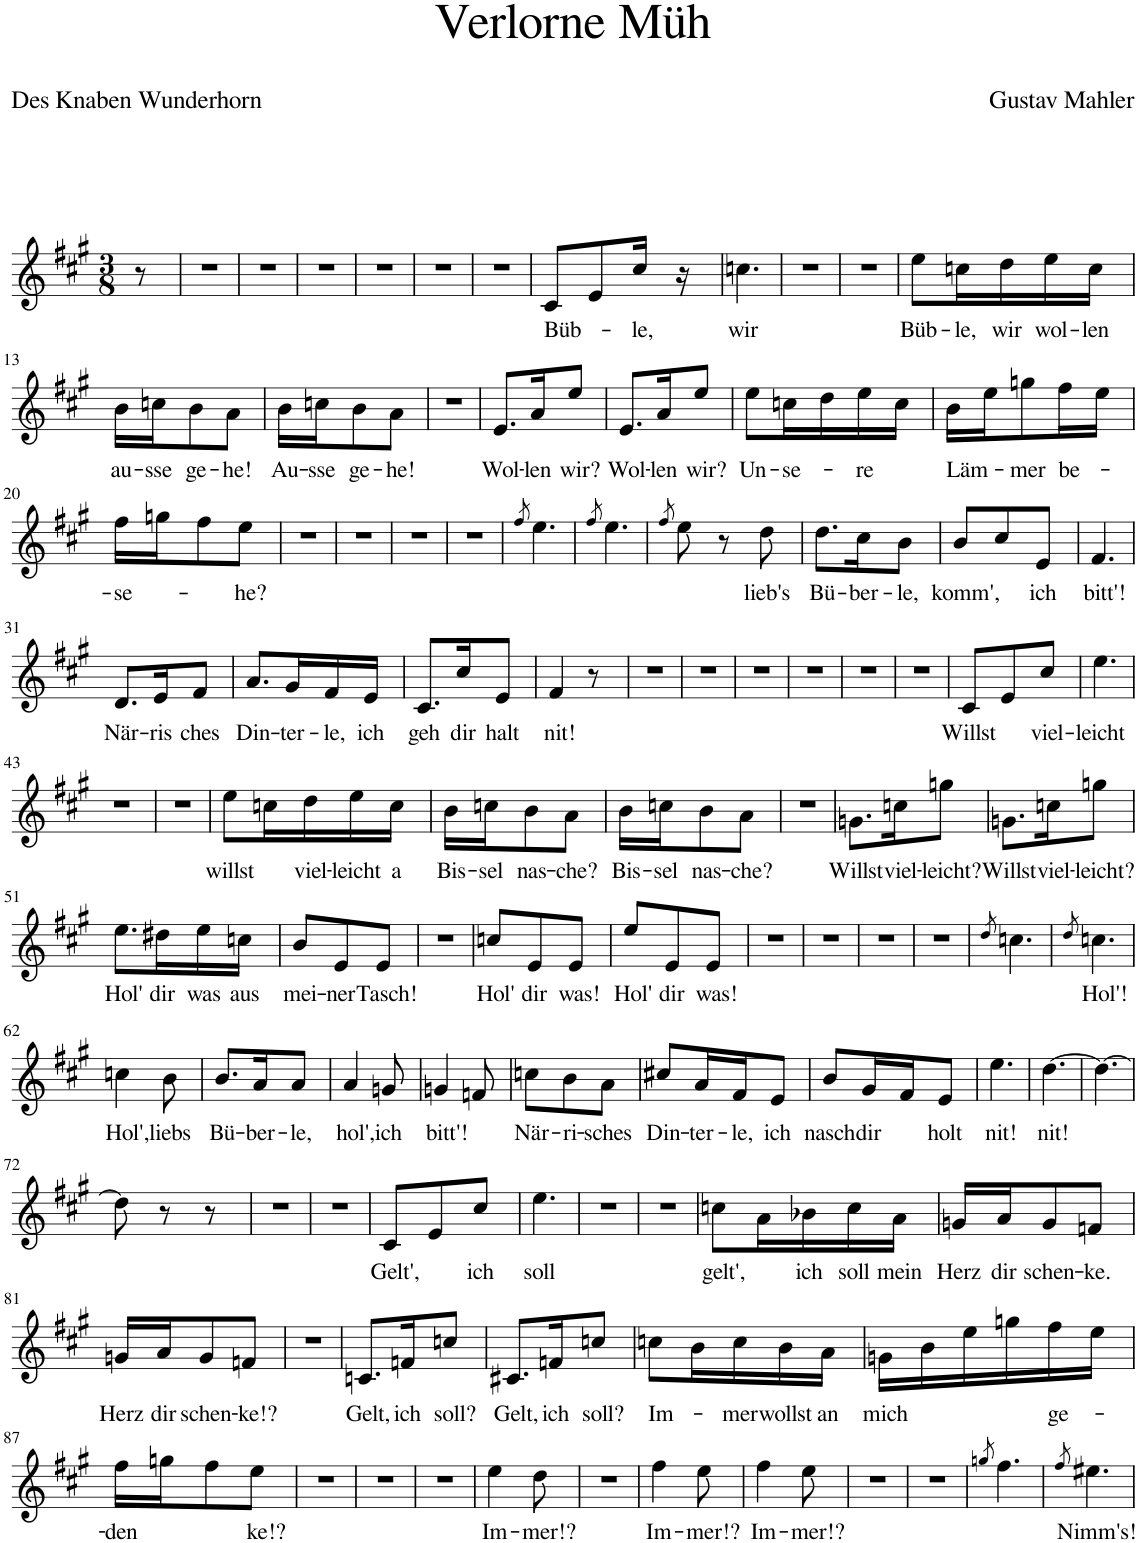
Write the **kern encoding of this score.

**kern	**text
*part1	*part1
*staff1	*staff1
*I"Piano	*
*I'Pno	*
*clefG2	*
*k[f#c#g#]	*
*M3/8	*
=1	=1
8r	.
=2	=2
4.r	.
=3	=3
4.r	.
=4	=4
4.r	.
=5	=5
4.r	.
=6	=6
4.r	.
=7	=7
4.r	.
=8	=8
!	!LO:LY:b
8c#/L	Büb-
8e/	.
!	!LO:LY:b
16cc#/Jk	-le,
16r	.
=9	=9
!	!LO:LY:b
4.ccn\	wir
=10	=10
4.r	.
=11	=11
4.r	.
=12	=12
!	!LO:LY:b
8ee\L	Büb-
!	!LO:LY:b
16ccn\L	-le,
!	!LO:LY:b
16dd\	wir
!	!LO:LY:b
16ee\	wol-
!	!LO:LY:b
16cc\JJ	-len
!!LO:LB:g=z
=13	=13
!	!LO:LY:b
16b\LL	au-
!	!LO:LY:b
16ccn\J	-sse
!	!LO:LY:b
8b\	ge-
!	!LO:LY:b
8a\J	-he!
=14	=14
!	!LO:LY:b
16b\LL	Au-
!	!LO:LY:b
16ccn\J	-sse
!	!LO:LY:b
8b\	ge-
!	!LO:LY:b
8a\J	-he!
=15	=15
4.r	.
=16	=16
!	!LO:LY:b
8.e/L	Wol-
!	!LO:LY:b
16a/K	-len
!	!LO:LY:b
8ee/J	wir?
=17	=17
!	!LO:LY:b
8.e/L	Wol-
!	!LO:LY:b
16a/K	-len
!	!LO:LY:b
8ee/J	wir?
=18	=18
!	!LO:LY:b
8ee\L	Un-
!	!LO:LY:b
16ccn\L	-se-
16dd\	.
!	!LO:LY:b
16ee\	-re
16cc\JJ	.
=19	=19
!	!LO:LY:b
16b\LL	Läm-
16ee\J	.
!	!LO:LY:b
8ggn\	-mer
!	!LO:LY:b
16ff#\L	be-
16ee\JJ	.
!!LO:LB:g=z
=20	=20
!	!LO:LY:b
16ff#\LL	-se-
16ggn\J	.
8ff#\	.
!	!LO:LY:b
8ee\J	-he?
=21	=21
4.r	.
=22	=22
4.r	.
=23	=23
4.r	.
=24	=24
4.r	.
=25	=25
8qff#/	.
4.ee\	.
=26	=26
8qff#/	.
4.ee\	.
=27	=27
8qff#/	.
8ee\	.
8r	.
!	!LO:LY:b
8dd\	lieb's
=28	=28
!	!LO:LY:b
8.dd\L	Bü-
!	!LO:LY:b
16cc#\K	-ber-
!	!LO:LY:b
8b\J	-le,
=29	=29
!	!LO:LY:b
8b/L	komm',
8cc#/	.
!	!LO:LY:b
8e/J	ich
=30	=30
!	!LO:LY:b
4.f#/	bitt'!
!!LO:LB:g=z
=31	=31
!	!LO:LY:b
8.d/L	När-
!	!LO:LY:b
16e/K	ris
!	!LO:LY:b
8f#/J	-ches
=32	=32
!	!LO:LY:b
8.a/L	Din-
!	!LO:LY:b
16g#/L	-ter-
!	!LO:LY:b
16f#/	-le,
!	!LO:LY:b
16e/JJ	ich
=33	=33
!	!LO:LY:b
8.c#/L	geh
!	!LO:LY:b
16cc#/K	dir
!	!LO:LY:b
8e/J	halt
=34	=34
!	!LO:LY:b
4f#/	nit!
8r	.
=35	=35
4.r	.
=36	=36
4.r	.
=37	=37
4.r	.
=38	=38
4.r	.
=39	=39
4.r	.
=40	=40
4.r	.
=41	=41
!	!LO:LY:b
8c#/L	Willst
8e/	.
!	!LO:LY:b
8cc#/J	viel-
=42	=42
!	!LO:LY:b
4.ee\	-leicht
!!LO:LB:g=z
=43	=43
4.r	.
=44	=44
4.r	.
=45	=45
!	!LO:LY:b
8ee\L	willst
16ccn\L	.
!	!LO:LY:b
16dd\	viel-
!	!LO:LY:b
16ee\	-leicht
!	!LO:LY:b
16cc\JJ	a
=46	=46
!	!LO:LY:b
16b\LL	Bis-
!	!LO:LY:b
16ccn\J	-sel
!	!LO:LY:b
8b\	nas-
!	!LO:LY:b
8a\J	-che?
=47	=47
!	!LO:LY:b
16b\LL	Bis-
!	!LO:LY:b
16ccn\J	-sel
!	!LO:LY:b
8b\	nas-
!	!LO:LY:b
8a\J	-che?
=48	=48
4.r	.
=49	=49
!	!LO:LY:b
8.gn\L	Willst
!	!LO:LY:b
16ccn\K	viel-
!	!LO:LY:b
8ggn\J	-leicht?
=50	=50
!	!LO:LY:b
8.gn\L	Willst
!	!LO:LY:b
16ccn\K	viel-
!	!LO:LY:b
8ggn\J	-leicht?
!!LO:LB:g=z
=51	=51
!	!LO:LY:b
8.ee\L	Hol'
!	!LO:LY:b
16dd#X\L	dir
!	!LO:LY:b
16ee\	was
!	!LO:LY:b
16ccn\JJ	aus
=52	=52
!	!LO:LY:b
8b/L	mei-
!	!LO:LY:b
8e/	-ner
!	!LO:LY:b
8e/J	Tasch!
=53	=53
4.r	.
=54	=54
!	!LO:LY:b
8ccn/L	Hol'
!	!LO:LY:b
8e/	dir
!	!LO:LY:b
8e/J	was!
=55	=55
!	!LO:LY:b
8ee/L	Hol'
!	!LO:LY:b
8e/	dir
!	!LO:LY:b
8e/J	was!
=56	=56
4.r	.
=57	=57
4.r	.
=58	=58
4.r	.
=59	=59
4.r	.
=60	=60
8qdd/	.
4.ccn\	.
=61	=61
8qdd/	.
!	!LO:LY:b
4.ccn\	Hol'!
!!LO:LB:g=z
=62	=62
!	!LO:LY:b
4ccn\	Hol',
!	!LO:LY:b
8b\	liebs
=63	=63
!	!LO:LY:b
8.b/L	Bü-
!	!LO:LY:b
16a/K	-ber-
!	!LO:LY:b
8a/J	-le,
=64	=64
!	!LO:LY:b
4a/	hol',
!	!LO:LY:b
8gn/	ich
=65	=65
!	!LO:LY:b
4gn/	bitt'!
8fn/	.
=66	=66
!	!LO:LY:b
8ccn\L	När-
!	!LO:LY:b
8b\	-ri-
!	!LO:LY:b
8a\J	-sches
=67	=67
!	!LO:LY:b
8cc#X/L	Din-
!	!LO:LY:b
16a/L	-ter-
!	!LO:LY:b
16f#/J	-le,
!	!LO:LY:b
8e/J	ich
=68	=68
!	!LO:LY:b
8b/L	nasch
!	!LO:LY:b
16g#/L	dir
16f#/J	.
!	!LO:LY:b
8e/J	holt
=69	=69
!	!LO:LY:b
4.ee\	nit!
=70	=70
!	!LO:LY:b
[4.dd\	nit!
=71	=71
4.dd\_	.
!!LO:LB:g=z
=72	=72
8dd\]	.
8r	.
8r	.
=73	=73
4.r	.
=74	=74
4.r	.
=75	=75
!	!LO:LY:b
8c#/L	Gelt',
8e/	.
!	!LO:LY:b
8cc#/J	ich
=76	=76
!	!LO:LY:b
4.ee\	soll
=77	=77
4.r	.
=78	=78
4.r	.
=79	=79
!	!LO:LY:b
8ccn\L	gelt',
16a\L	.
!	!LO:LY:b
16b-X\	ich
!	!LO:LY:b
16cc\	soll
!	!LO:LY:b
16a\JJ	mein
=80	=80
!	!LO:LY:b
16gn/LL	Herz
!	!LO:LY:b
16a/J	dir
!	!LO:LY:b
8g/	schen-
!	!LO:LY:b
8fn/J	-ke.
!!LO:LB:g=z
=81	=81
!	!LO:LY:b
16gn/LL	Herz
!	!LO:LY:b
16a/J	dir
!	!LO:LY:b
8g/	schen-
!	!LO:LY:b
8fn/J	-ke!?
=82	=82
4.r	.
=83	=83
!	!LO:LY:b
8.cn/L	Gelt,
!	!LO:LY:b
16fn/K	ich
!	!LO:LY:b
8ccn/J	soll?
=84	=84
!	!LO:LY:b
8.c#X/L	Gelt,
!	!LO:LY:b
16fn/K	ich
!	!LO:LY:b
8ccn/J	soll?
=85	=85
!	!LO:LY:b
8ccn\L	Im-
16b\L	.
!	!LO:LY:b
16cc\	-mer
!	!LO:LY:b
16b\	wollst
!	!LO:LY:b
16a\JJ	an
=86	=86
!	!LO:LY:b
16gn\LL	mich
16b\	.
16ee\	.
16ggn\	.
!	!LO:LY:b
16ff#\	ge-
16ee\JJ	.
!!LO:LB:g=z
=87	=87
!	!LO:LY:b
16ff#\LL	den
16ggn\J	.
8ff#\	.
!	!LO:LY:b
8ee\J	-ke!?
=88	=88
4.r	.
=89	=89
4.r	.
=90	=90
4.r	.
=91	=91
!	!LO:LY:b
4ee\	Im-
!	!LO:LY:b
8dd\	-mer!?
=92	=92
4.r	.
=93	=93
!	!LO:LY:b
4ff#\	Im-
!	!LO:LY:b
8ee\	-mer!?
=94	=94
!	!LO:LY:b
4ff#\	Im-
!	!LO:LY:b
8ee\	-mer!?
=95	=95
4.r	.
=96	=96
4.r	.
=97	=97
8qggn/	.
4.ff#\	.
=98	=98
8qff#/	.
!	!LO:LY:b
4.ee#X\	Nimm's!
=	=
*-	*-
